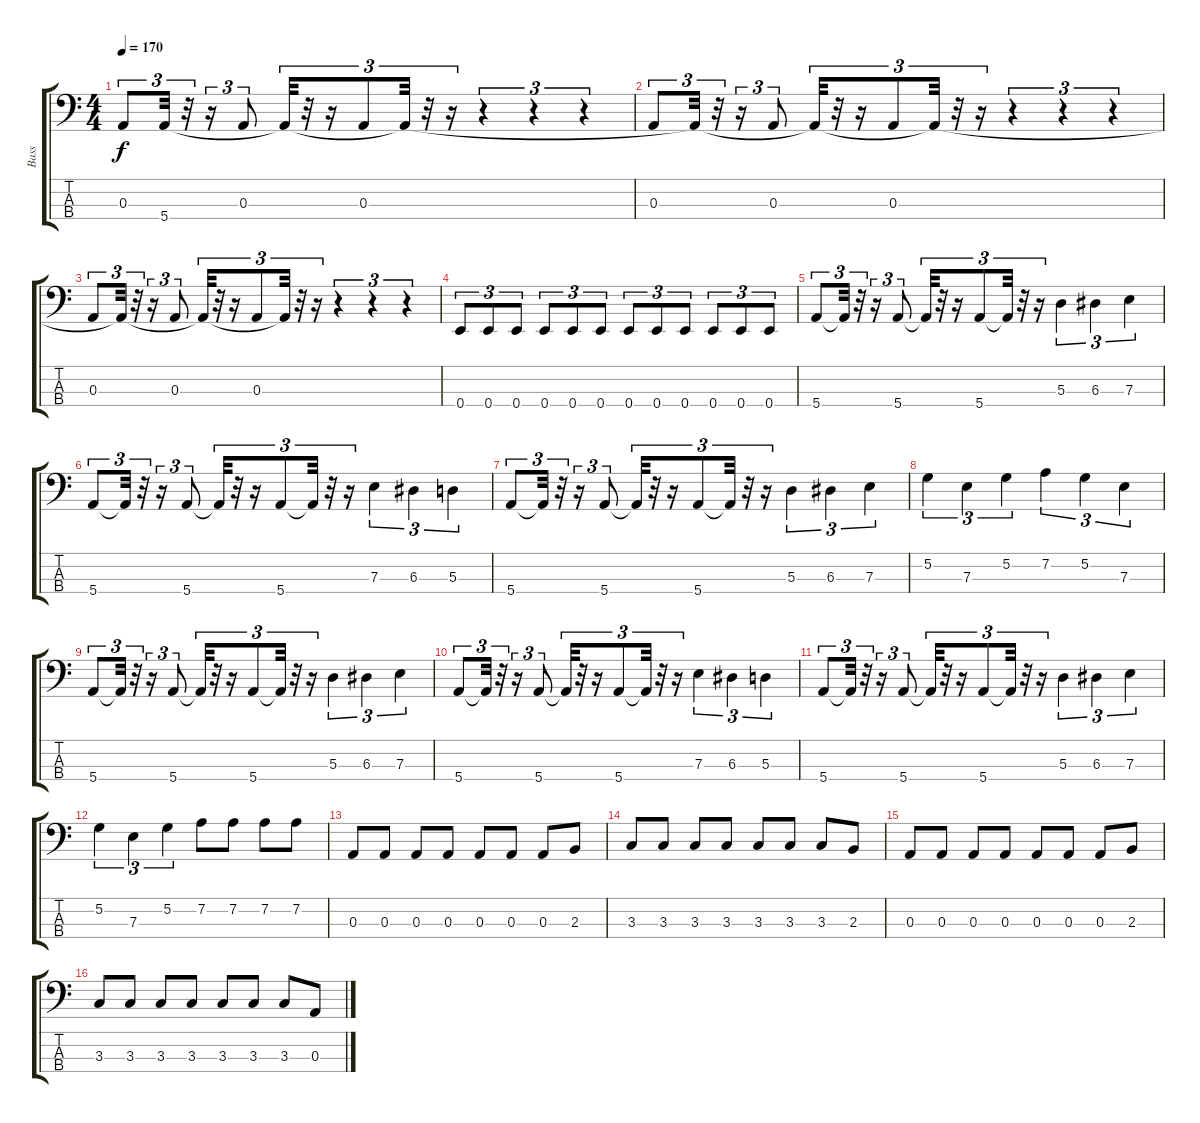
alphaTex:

\track ("Bass" "Bass") {instrument electricbassfinger}
\staff {score tabs}
\tuning (G2 D2 A1 E1) {hide}
\ts (4 4)
\tempo 170
\clef f4
\ks c
0.3.8{tu (3 2) dy f} 5.4.32{tu (3 2)} r.32{tu (3 2)} r.16{tu (3 2)} 0.3.8{tu (3 2)} 5.4{t}.32{tu (3 2)} r.32{tu (3 2)} r.16{tu (3 2)} 0.3.8{tu (3 2)} 5.4{t}.32{tu (3 2)} r.32{tu (3 2)} r.16{tu (3 2)} r.4{tu (3 2)} r.4{tu (3 2)} r.4{tu (3 2)} |
0.3.8{tu (3 2)} 5.4{t}.32{tu (3 2)} r.32{tu (3 2)} r.16{tu (3 2)} 0.3.8{tu (3 2)} 5.4{t}.32{tu (3 2)} r.32{tu (3 2)} r.16{tu (3 2)} 0.3.8{tu (3 2)} 5.4{t}.32{tu (3 2)} r.32{tu (3 2)} r.16{tu (3 2)} r.4{tu (3 2)} r.4{tu (3 2)} r.4{tu (3 2)} |
0.3.8{tu (3 2)} 5.4{t}.32{tu (3 2)} r.32{tu (3 2)} r.16{tu (3 2)} 0.3.8{tu (3 2)} 5.4{t}.32{tu (3 2)} r.32{tu (3 2)} r.16{tu (3 2)} 0.3.8{tu (3 2)} 5.4{t}.32{tu (3 2)} r.32{tu (3 2)} r.16{tu (3 2)} r.4{tu (3 2)} r.4{tu (3 2)} r.4{tu (3 2)} |
0.4.8{tu (3 2)} 0.4.8{tu (3 2)} 0.4.8{tu (3 2)} 0.4.8{tu (3 2)} 0.4.8{tu (3 2)} 0.4.8{tu (3 2)} 0.4.8{tu (3 2)} 0.4.8{tu (3 2)} 0.4.8{tu (3 2)} 0.4.8{tu (3 2)} 0.4.8{tu (3 2)} 0.4.8{tu (3 2)} |
5.4.8{tu (3 2)} 5.4{t}.32{tu (3 2)} r.32{tu (3 2)} r.16{tu (3 2)} 5.4.8{tu (3 2)} 5.4{t}.32{tu (3 2)} r.32{tu (3 2)} r.16{tu (3 2)} 5.4.8{tu (3 2)} 5.4{t}.32{tu (3 2)} r.32{tu (3 2)} r.16{tu (3 2)} 5.3.4{tu (3 2)} 6.3.4{tu (3 2)} 7.3.4{tu (3 2)} |
5.4.8{tu (3 2)} 5.4{t}.32{tu (3 2)} r.32{tu (3 2)} r.16{tu (3 2)} 5.4.8{tu (3 2)} 5.4{t}.32{tu (3 2)} r.32{tu (3 2)} r.16{tu (3 2)} 5.4.8{tu (3 2)} 5.4{t}.32{tu (3 2)} r.32{tu (3 2)} r.16{tu (3 2)} 7.3.4{tu (3 2)} 6.3.4{tu (3 2)} 5.3.4{tu (3 2)} |
5.4.8{tu (3 2)} 5.4{t}.32{tu (3 2)} r.32{tu (3 2)} r.16{tu (3 2)} 5.4.8{tu (3 2)} 5.4{t}.32{tu (3 2)} r.32{tu (3 2)} r.16{tu (3 2)} 5.4.8{tu (3 2)} 5.4{t}.32{tu (3 2)} r.32{tu (3 2)} r.16{tu (3 2)} 5.3.4{tu (3 2)} 6.3.4{tu (3 2)} 7.3.4{tu (3 2)} |
5.2.4{tu (3 2)} 7.3.4{tu (3 2)} 5.2.4{tu (3 2)} 7.2.4{tu (3 2)} 5.2.4{tu (3 2)} 7.3.4{tu (3 2)} |
5.4.8{tu (3 2)} 5.4{t}.32{tu (3 2)} r.32{tu (3 2)} r.16{tu (3 2)} 5.4.8{tu (3 2)} 5.4{t}.32{tu (3 2)} r.32{tu (3 2)} r.16{tu (3 2)} 5.4.8{tu (3 2)} 5.4{t}.32{tu (3 2)} r.32{tu (3 2)} r.16{tu (3 2)} 5.3.4{tu (3 2)} 6.3.4{tu (3 2)} 7.3.4{tu (3 2)} |
5.4.8{tu (3 2)} 5.4{t}.32{tu (3 2)} r.32{tu (3 2)} r.16{tu (3 2)} 5.4.8{tu (3 2)} 5.4{t}.32{tu (3 2)} r.32{tu (3 2)} r.16{tu (3 2)} 5.4.8{tu (3 2)} 5.4{t}.32{tu (3 2)} r.32{tu (3 2)} r.16{tu (3 2)} 7.3.4{tu (3 2)} 6.3.4{tu (3 2)} 5.3.4{tu (3 2)} |
5.4.8{tu (3 2)} 5.4{t}.32{tu (3 2)} r.32{tu (3 2)} r.16{tu (3 2)} 5.4.8{tu (3 2)} 5.4{t}.32{tu (3 2)} r.32{tu (3 2)} r.16{tu (3 2)} 5.4.8{tu (3 2)} 5.4{t}.32{tu (3 2)} r.32{tu (3 2)} r.16{tu (3 2)} 5.3.4{tu (3 2)} 6.3.4{tu (3 2)} 7.3.4{tu (3 2)} |
5.2.4{tu (3 2)} 7.3.4{tu (3 2)} 5.2.4{tu (3 2)} 7.2.8 7.2.8 7.2.8 7.2.8 |
0.3.8 0.3.8 0.3.8 0.3.8 0.3.8 0.3.8 0.3.8 2.3.8 |
3.3.8 3.3.8 3.3.8 3.3.8 3.3.8 3.3.8 3.3.8 2.3.8 |
0.3.8 0.3.8 0.3.8 0.3.8 0.3.8 0.3.8 0.3.8 2.3.8 |
3.3.8 3.3.8 3.3.8 3.3.8 3.3.8 3.3.8 3.3.8 0.3.8
